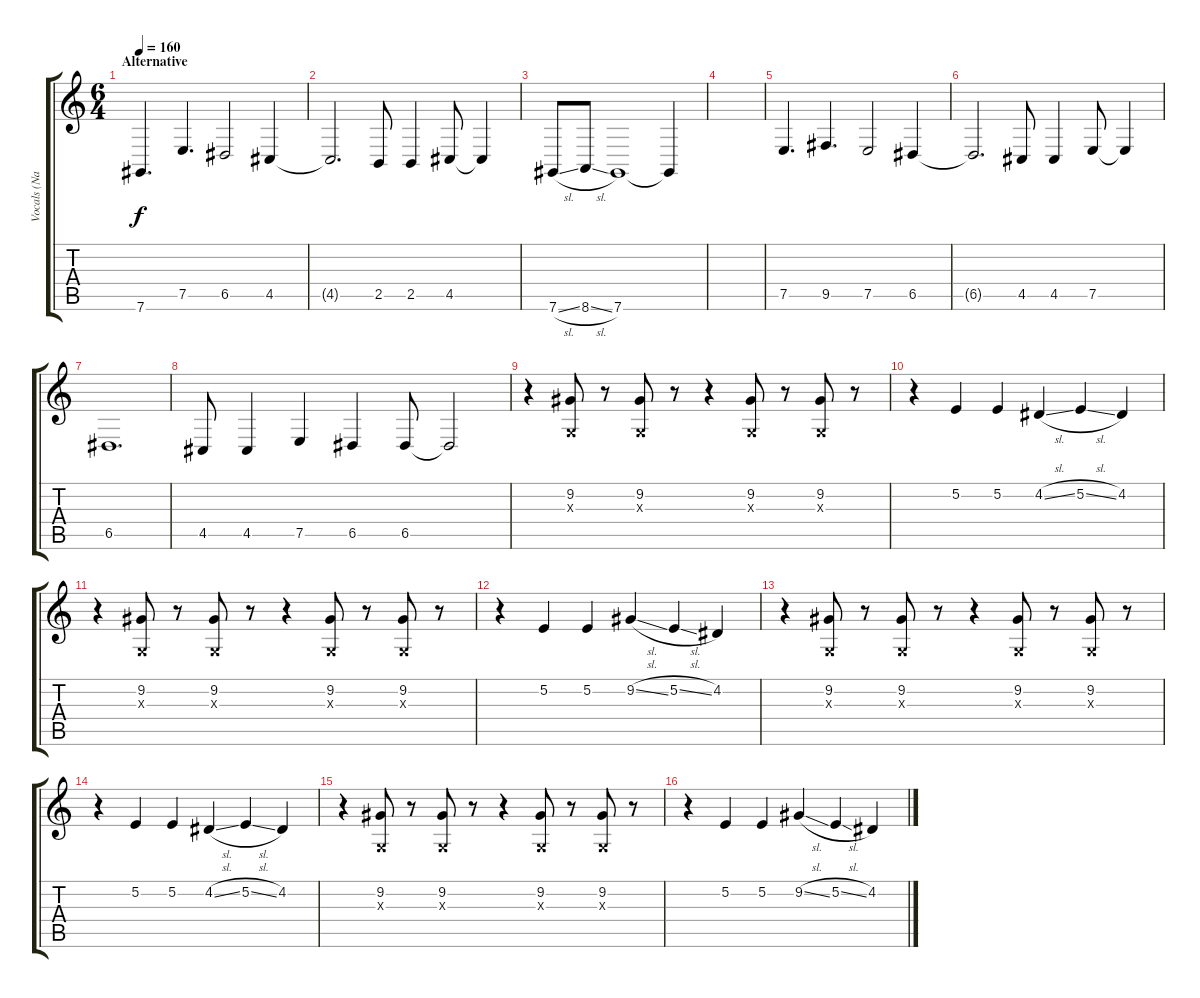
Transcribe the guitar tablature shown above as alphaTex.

\track ("Vocals (Nathan Barcalow)" "Vocals (Na") {instrument altosax}
\staff {score tabs}
\tuning (E4 B3 G3 D3 A2 Db2) {hide}
\ts (6 4)
\section ("" "Alternative")
\tempo 160
\clef g2
\ks c
7.6.4{d dy f} 7.5.4{d} 6.5.2 4.5.4 |
4.5{t}.2{d} 2.5.8 2.5.4 4.5.8 4.5{t}.4 |
7.6{sl}.8 8.6{sl}.8 7.6.1 7.6{t}.4 |
|
7.5.4{d} 9.5.4{d} 7.5.2 6.5.4 |
6.5{t}.2{d} 4.5.8 4.5.4 7.5.8 7.5{t}.4 |
6.5.1{d} |
4.5.8 4.5.4 7.5.4 6.5.4 6.5.8 6.5{t}.2 |
r.4 (9.2 0.3{x}).8 r.8 (9.2 0.3{x}).8 r.8 r.4 (9.2 0.3{x}).8 r.8 (9.2 0.3{x}).8 r.8 |
r.4 5.2.4 5.2.4 4.2{sl}.4 5.2{sl}.4 4.2.4 |
r.4 (9.2 0.3{x}).8 r.8 (9.2 0.3{x}).8 r.8 r.4 (9.2 0.3{x}).8 r.8 (9.2 0.3{x}).8 r.8 |
r.4 5.2.4 5.2.4 9.2{sl}.4 5.2{sl}.4 4.2.4 |
r.4 (9.2 0.3{x}).8 r.8 (9.2 0.3{x}).8 r.8 r.4 (9.2 0.3{x}).8 r.8 (9.2 0.3{x}).8 r.8 |
r.4 5.2.4 5.2.4 4.2{sl}.4 5.2{sl}.4 4.2.4 |
r.4 (9.2 0.3{x}).8 r.8 (9.2 0.3{x}).8 r.8 r.4 (9.2 0.3{x}).8 r.8 (9.2 0.3{x}).8 r.8 |
r.4 5.2.4 5.2.4 9.2{sl}.4 5.2{sl}.4 4.2.4
